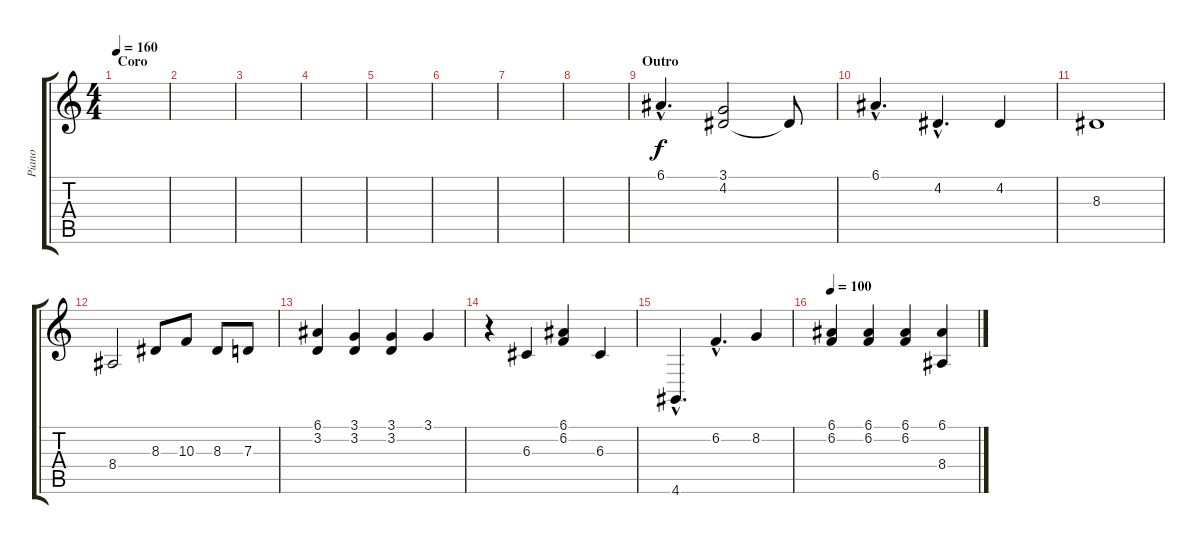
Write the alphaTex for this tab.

\track ("Piano" "Piano") {instrument electricgrandpiano}
\staff {score tabs}
\tuning (E4 B3 G3 D3 A2 E2) {hide}
\ts (4 4)
\section ("" "Coro")
\tempo 160
\clef g2
\ks c
|
|
|
|
|
|
|
|
\section ("" "Outro")
6.1{hac}.4{d} (3.1 4.2).2 4.2{t}.8 |
6.1{hac}.4{d} 4.2{hac}.4{d} 4.2.4 |
8.3.1 |
8.4.2 8.3.8 10.3.8 8.3.8 7.3.8 |
(6.1 3.2).4 (3.1 3.2).4 (3.1 3.2).4 3.1.4 |
r.4 6.3.4 (6.1 6.2).4 6.3.4 |
4.6{hac}.4{d} 6.2{hac}.4{d} 8.2.4 |
\tempo 100
(6.1 6.2).4 (6.1 6.2).4 (6.1 6.2).4 (6.1 8.4).4
